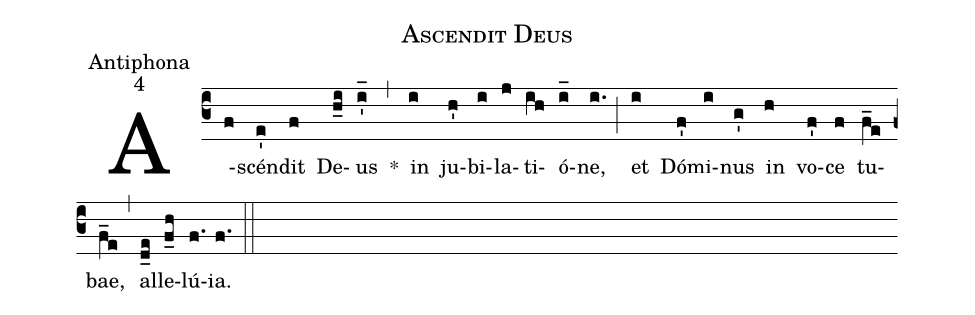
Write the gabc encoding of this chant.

name:Ascendit Deus;
office-part:Antiphona;
mode:4;
%%
(c3) A(f)scén(e')dit(f) De(h_i)us(i'_) *(,) in(i) ju(h')bi(i)la(j)ti(ih)ó(i_)ne,(i.) (;) et(i) Dó(f')mi(i)nus(g') in(h) vo(f')ce(f) tu(f_e)bae,(f_e) (,) al(d_e)le(f_h)lú(f.)ia.(f.) (::)
